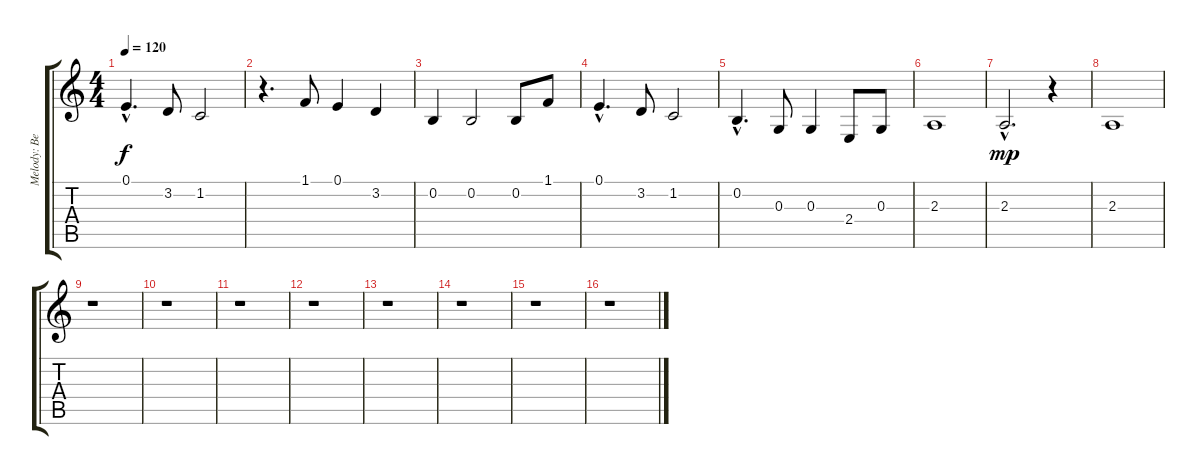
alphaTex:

\track ("Melody: Bell        " "Melody: Be") {instrument pad1newage}
\staff {score tabs}
\tuning (E4 B3 G3 D3 A2 E2) {hide}
\ts (4 4)
\tempo 120
\clef g2
\ks c
0.1{hac}.4{d dy f} 3.2.8 1.2.2 |
r.4{d} 1.1.8 0.1.4 3.2.4 |
0.2.4 0.2.2 0.2.8 1.1.8 |
0.1{hac}.4{d} 3.2.8 1.2.2 |
0.2{hac}.4{d} 0.3.8 0.3.4 2.4.8 0.3.8 |
2.3.1 |
2.3{hac}.2{d dy mp} r.4 |
2.3.1 |
r.1 |
r.1 |
r.1 |
r.1 |
r.1 |
r.1 |
r.1 |
r.1
